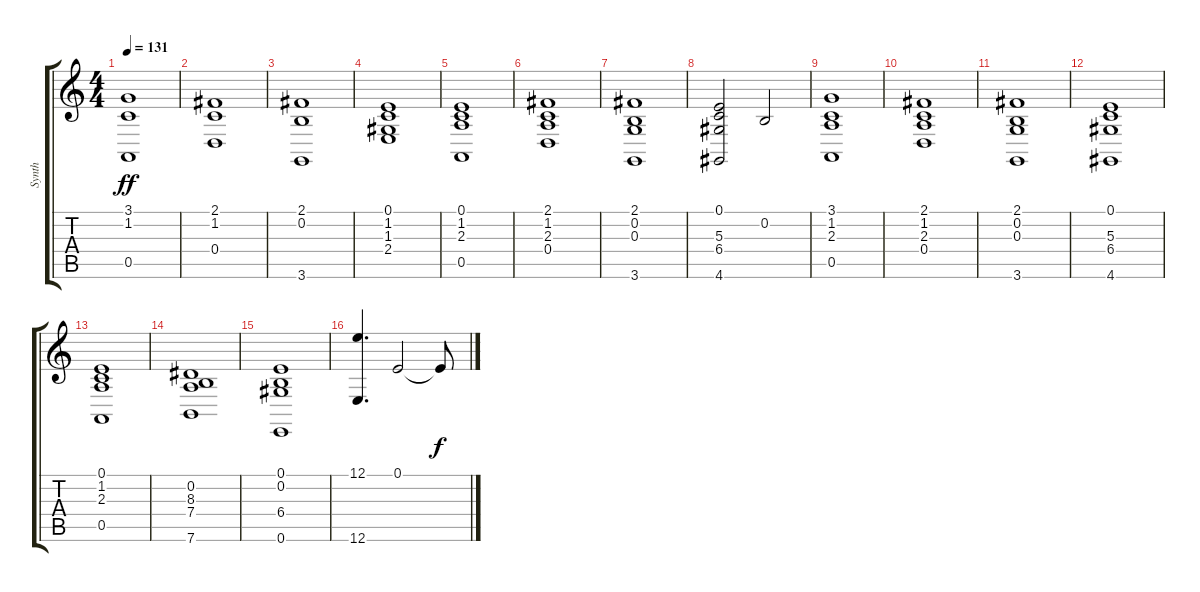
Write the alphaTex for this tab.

\track ("Synth" "Synth") {instrument pad2warm}
\staff {score tabs}
\tuning (E4 B3 G3 D3 A2 E2) {hide}
\ts (4 4)
\tempo 131
\clef g2
\ks c
(3.1 1.2 0.5).1{dy ff} |
(2.1 1.2 0.4).1 |
(2.1 0.2 3.6).1 |
(0.1 1.2 1.3 2.4).1 |
(0.1 1.2 2.3 0.5).1 |
(2.1 1.2 2.3 0.4).1 |
(2.1 0.2 0.3 3.6).1 |
(0.1 5.3 6.4 4.6).2 0.2.2 |
(3.1 1.2 2.3 0.5).1 |
(2.1 1.2 2.3 0.4).1 |
(2.1 0.2 0.3 3.6).1 |
(0.1 5.3 6.4 4.6).1 |
(0.1 1.2 2.3 0.5).1 |
(0.2 8.3 7.4 7.6).1 |
(0.1 0.2 6.4 0.6).1 |
(12.1 12.6).4{d} 0.1.2 0.1{t}.8{dy f}
